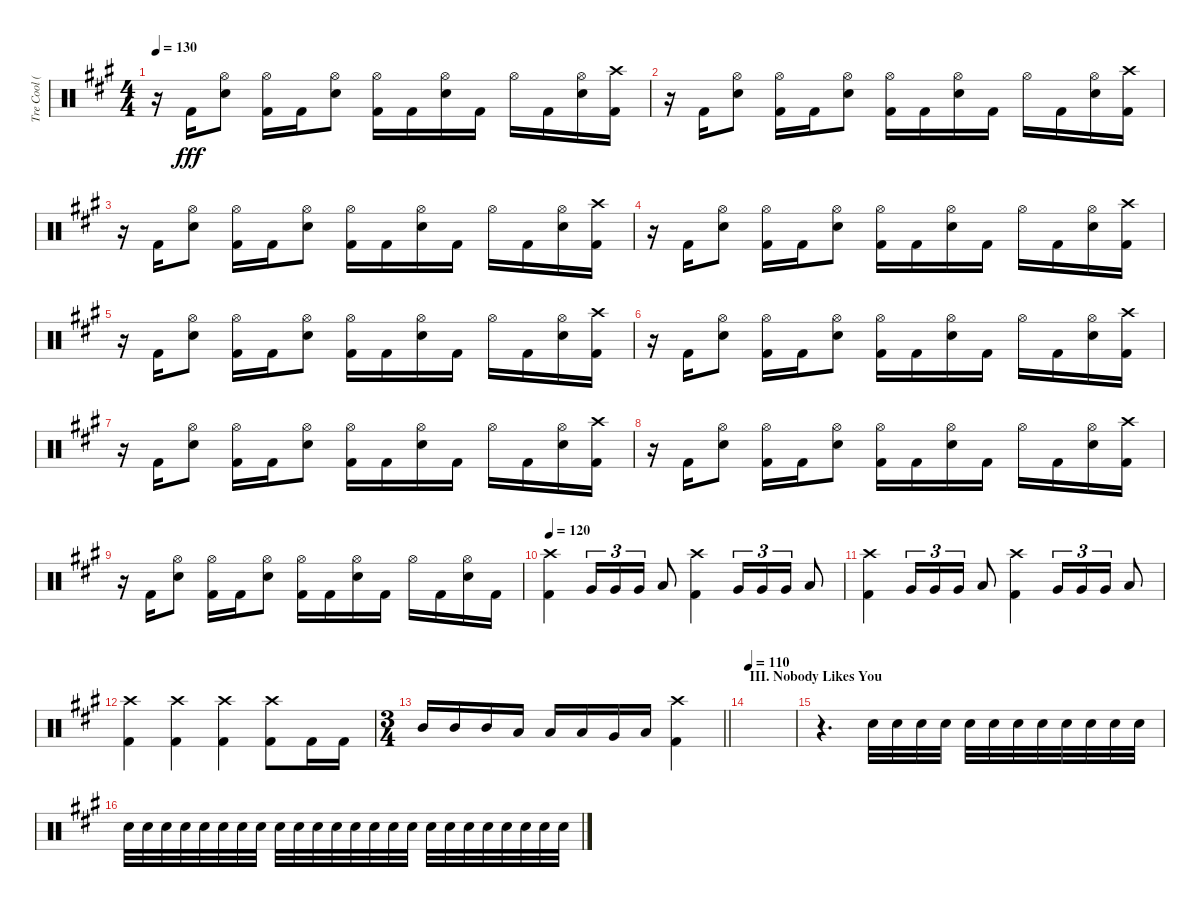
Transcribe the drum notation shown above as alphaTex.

\track ("Tre Cool (Drums)" "Tre Cool (") {instrument percussion}
\staff {score}
\articulation defaults
\ts (4 4)
\tempo 130
\clef neutral
\ks a
r.16{dy fff} "Kick (hit) 2".16 ("Hi-Hat (open)" "Electric Snare (hit)").8 ("Hi-Hat (open)" "Kick (hit) 2").16 "Kick (hit) 2".16 ("Hi-Hat (open)" "Electric Snare (hit)").8 ("Hi-Hat (open)" "Kick (hit) 2").16 "Kick (hit) 2".16 ("Hi-Hat (open)" "Electric Snare (hit)").16 "Kick (hit) 2".16 "Hi-Hat (open)".16 "Kick (hit) 2".16 ("Hi-Hat (open)" "Electric Snare (hit)").16 ("Crash high (hit)" "Kick (hit) 2").16 |
r.16 "Kick (hit) 2".16 ("Hi-Hat (open)" "Electric Snare (hit)").8 ("Hi-Hat (open)" "Kick (hit) 2").16 "Kick (hit) 2".16 ("Hi-Hat (open)" "Electric Snare (hit)").8 ("Hi-Hat (open)" "Kick (hit) 2").16 "Kick (hit) 2".16 ("Hi-Hat (open)" "Electric Snare (hit)").16 "Kick (hit) 2".16 "Hi-Hat (open)".16 "Kick (hit) 2".16 ("Hi-Hat (open)" "Electric Snare (hit)").16 ("Crash high (hit)" "Kick (hit) 2").16 |
r.16 "Kick (hit) 2".16 ("Hi-Hat (open)" "Electric Snare (hit)").8 ("Hi-Hat (open)" "Kick (hit) 2").16 "Kick (hit) 2".16 ("Hi-Hat (open)" "Electric Snare (hit)").8 ("Hi-Hat (open)" "Kick (hit) 2").16 "Kick (hit) 2".16 ("Hi-Hat (open)" "Electric Snare (hit)").16 "Kick (hit) 2".16 "Hi-Hat (open)".16 "Kick (hit) 2".16 ("Hi-Hat (open)" "Electric Snare (hit)").16 ("Crash high (hit)" "Kick (hit) 2").16 |
r.16 "Kick (hit) 2".16 ("Hi-Hat (open)" "Electric Snare (hit)").8 ("Hi-Hat (open)" "Kick (hit) 2").16 "Kick (hit) 2".16 ("Hi-Hat (open)" "Electric Snare (hit)").8 ("Hi-Hat (open)" "Kick (hit) 2").16 "Kick (hit) 2".16 ("Hi-Hat (open)" "Electric Snare (hit)").16 "Kick (hit) 2".16 "Hi-Hat (open)".16 "Kick (hit) 2".16 ("Hi-Hat (open)" "Electric Snare (hit)").16 ("Crash high (hit)" "Kick (hit) 2").16 |
r.16 "Kick (hit) 2".16 ("Hi-Hat (open)" "Electric Snare (hit)").8 ("Hi-Hat (open)" "Kick (hit) 2").16 "Kick (hit) 2".16 ("Hi-Hat (open)" "Electric Snare (hit)").8 ("Hi-Hat (open)" "Kick (hit) 2").16 "Kick (hit) 2".16 ("Hi-Hat (open)" "Electric Snare (hit)").16 "Kick (hit) 2".16 "Hi-Hat (open)".16 "Kick (hit) 2".16 ("Hi-Hat (open)" "Electric Snare (hit)").16 ("Crash high (hit)" "Kick (hit) 2").16 |
r.16 "Kick (hit) 2".16 ("Hi-Hat (open)" "Electric Snare (hit)").8 ("Hi-Hat (open)" "Kick (hit) 2").16 "Kick (hit) 2".16 ("Hi-Hat (open)" "Electric Snare (hit)").8 ("Hi-Hat (open)" "Kick (hit) 2").16 "Kick (hit) 2".16 ("Hi-Hat (open)" "Electric Snare (hit)").16 "Kick (hit) 2".16 "Hi-Hat (open)".16 "Kick (hit) 2".16 ("Hi-Hat (open)" "Electric Snare (hit)").16 ("Crash high (hit)" "Kick (hit) 2").16 |
r.16 "Kick (hit) 2".16 ("Hi-Hat (open)" "Electric Snare (hit)").8 ("Hi-Hat (open)" "Kick (hit) 2").16 "Kick (hit) 2".16 ("Hi-Hat (open)" "Electric Snare (hit)").8 ("Hi-Hat (open)" "Kick (hit) 2").16 "Kick (hit) 2".16 ("Hi-Hat (open)" "Electric Snare (hit)").16 "Kick (hit) 2".16 "Hi-Hat (open)".16 "Kick (hit) 2".16 ("Hi-Hat (open)" "Electric Snare (hit)").16 ("Crash high (hit)" "Kick (hit) 2").16 |
r.16 "Kick (hit) 2".16 ("Hi-Hat (open)" "Electric Snare (hit)").8 ("Hi-Hat (open)" "Kick (hit) 2").16 "Kick (hit) 2".16 ("Hi-Hat (open)" "Electric Snare (hit)").8 ("Hi-Hat (open)" "Kick (hit) 2").16 "Kick (hit) 2".16 ("Hi-Hat (open)" "Electric Snare (hit)").16 "Kick (hit) 2".16 "Hi-Hat (open)".16 "Kick (hit) 2".16 ("Hi-Hat (open)" "Electric Snare (hit)").16 ("Crash high (hit)" "Kick (hit) 2").16 |
r.16 "Kick (hit) 2".16 ("Hi-Hat (open)" "Electric Snare (hit)").8 ("Hi-Hat (open)" "Kick (hit) 2").16 "Kick (hit) 2".16 ("Hi-Hat (open)" "Electric Snare (hit)").8 ("Hi-Hat (open)" "Kick (hit) 2").16 "Kick (hit) 2".16 ("Hi-Hat (open)" "Electric Snare (hit)").16 "Kick (hit) 2".16 "Hi-Hat (open)".16 "Kick (hit) 2".16 ("Hi-Hat (open)" "Electric Snare (hit)").16 "Kick (hit) 2".16 |
\tempo 120
("Crash high (hit)" "Kick (hit) 2").4 "Very Low Tom (hit)".16{tu (3 2)} "Very Low Tom (hit)".16{tu (3 2)} "Very Low Tom (hit)".16{tu (3 2)} "Low Floor Tom (hit)".8 ("Crash high (hit)" "Kick (hit) 2").4 "Very Low Tom (hit)".16{tu (3 2)} "Very Low Tom (hit)".16{tu (3 2)} "Very Low Tom (hit)".16{tu (3 2)} "Low Floor Tom (hit)".8 |
("Crash high (hit)" "Kick (hit) 2").4 "Very Low Tom (hit)".16{tu (3 2)} "Very Low Tom (hit)".16{tu (3 2)} "Very Low Tom (hit)".16{tu (3 2)} "Low Floor Tom (hit)".8 ("Crash high (hit)" "Kick (hit) 2").4 "Very Low Tom (hit)".16{tu (3 2)} "Very Low Tom (hit)".16{tu (3 2)} "Very Low Tom (hit)".16{tu (3 2)} "Low Floor Tom (hit)".8 |
("Crash high (hit)" "Kick (hit) 2").4 ("Crash high (hit)" "Kick (hit) 2").4 ("Crash high (hit)" "Kick (hit) 2").4 ("Crash high (hit)" "Kick (hit) 2").8 "Kick (hit) 2".16 "Kick (hit) 2".16 |
\ts (3 4)
\barLineRight lightlight "Mid Tom (hit)".16 "Mid Tom (hit)".16 "Mid Tom (hit)".16 "Low Tom (hit)".16 "Low Tom (hit)".16 "Low Tom (hit)".16 "Very Low Tom (hit)".16 "Low Floor Tom (hit)".16
("Crash high (hit)" "Kick (hit) 2").4 |
\section ("" "III. Nobody Likes You")
\tempo 110
|
r.4{d volume 0} "Electric Snare (hit)".32{volume 16} "Electric Snare (hit)".32 "Electric Snare (hit)".32 "Electric Snare (hit)".32 "Electric Snare (hit)".32 "Electric Snare (hit)".32 "Electric Snare (hit)".32 "Electric Snare (hit)".32 "Electric Snare (hit)".32 "Electric Snare (hit)".32 "Electric Snare (hit)".32 "Electric Snare (hit)".32 |
"Electric Snare (hit)".32 "Electric Snare (hit)".32 "Electric Snare (hit)".32 "Electric Snare (hit)".32 "Electric Snare (hit)".32 "Electric Snare (hit)".32 "Electric Snare (hit)".32 "Electric Snare (hit)".32 "Electric Snare (hit)".32 "Electric Snare (hit)".32 "Electric Snare (hit)".32 "Electric Snare (hit)".32 "Electric Snare (hit)".32 "Electric Snare (hit)".32 "Electric Snare (hit)".32 "Electric Snare (hit)".32 "Electric Snare (hit)".32 "Electric Snare (hit)".32 "Electric Snare (hit)".32 "Electric Snare (hit)".32 "Electric Snare (hit)".32 "Electric Snare (hit)".32 "Electric Snare (hit)".32 "Electric Snare (hit)".32
